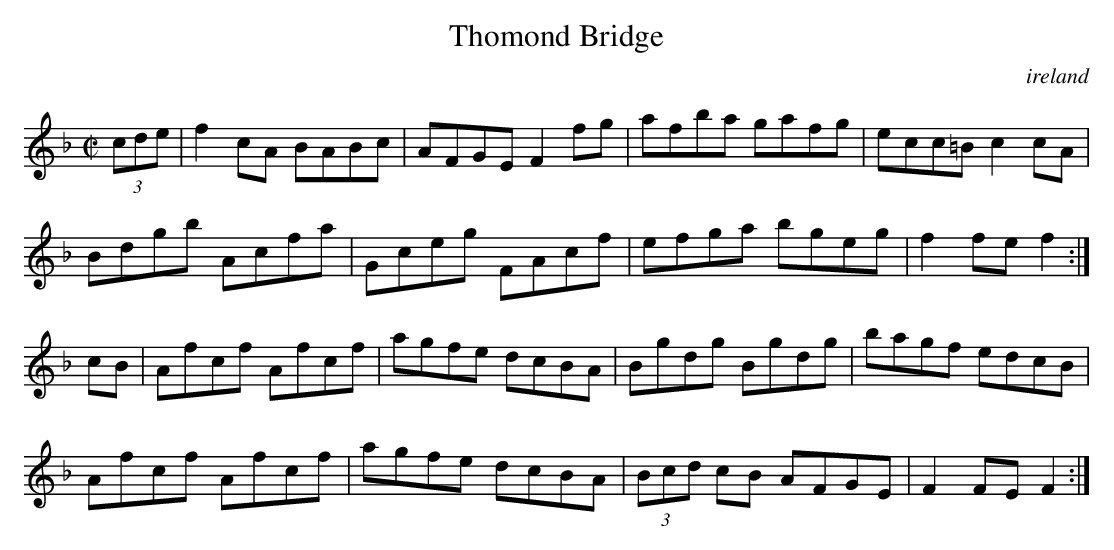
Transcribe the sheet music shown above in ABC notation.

X:1
T:Thomond Bridge
O:ireland
M:C|
L:1/8
K:F Major
(3cde|f2cA BABc|AFGE F2fg|afba gafg|ecc=B c2cA|!
Bdgb Acfa|Gceg FAcf|efga bgeg|f2fe f2:|!
cB|Afcf Afcf|agfe dcBA|Bgdg Bgdg|bagf edcB|!
Afcf Afcf|agfe dcBA|(3Bcd cB AFGE|F2FE F2:|!
